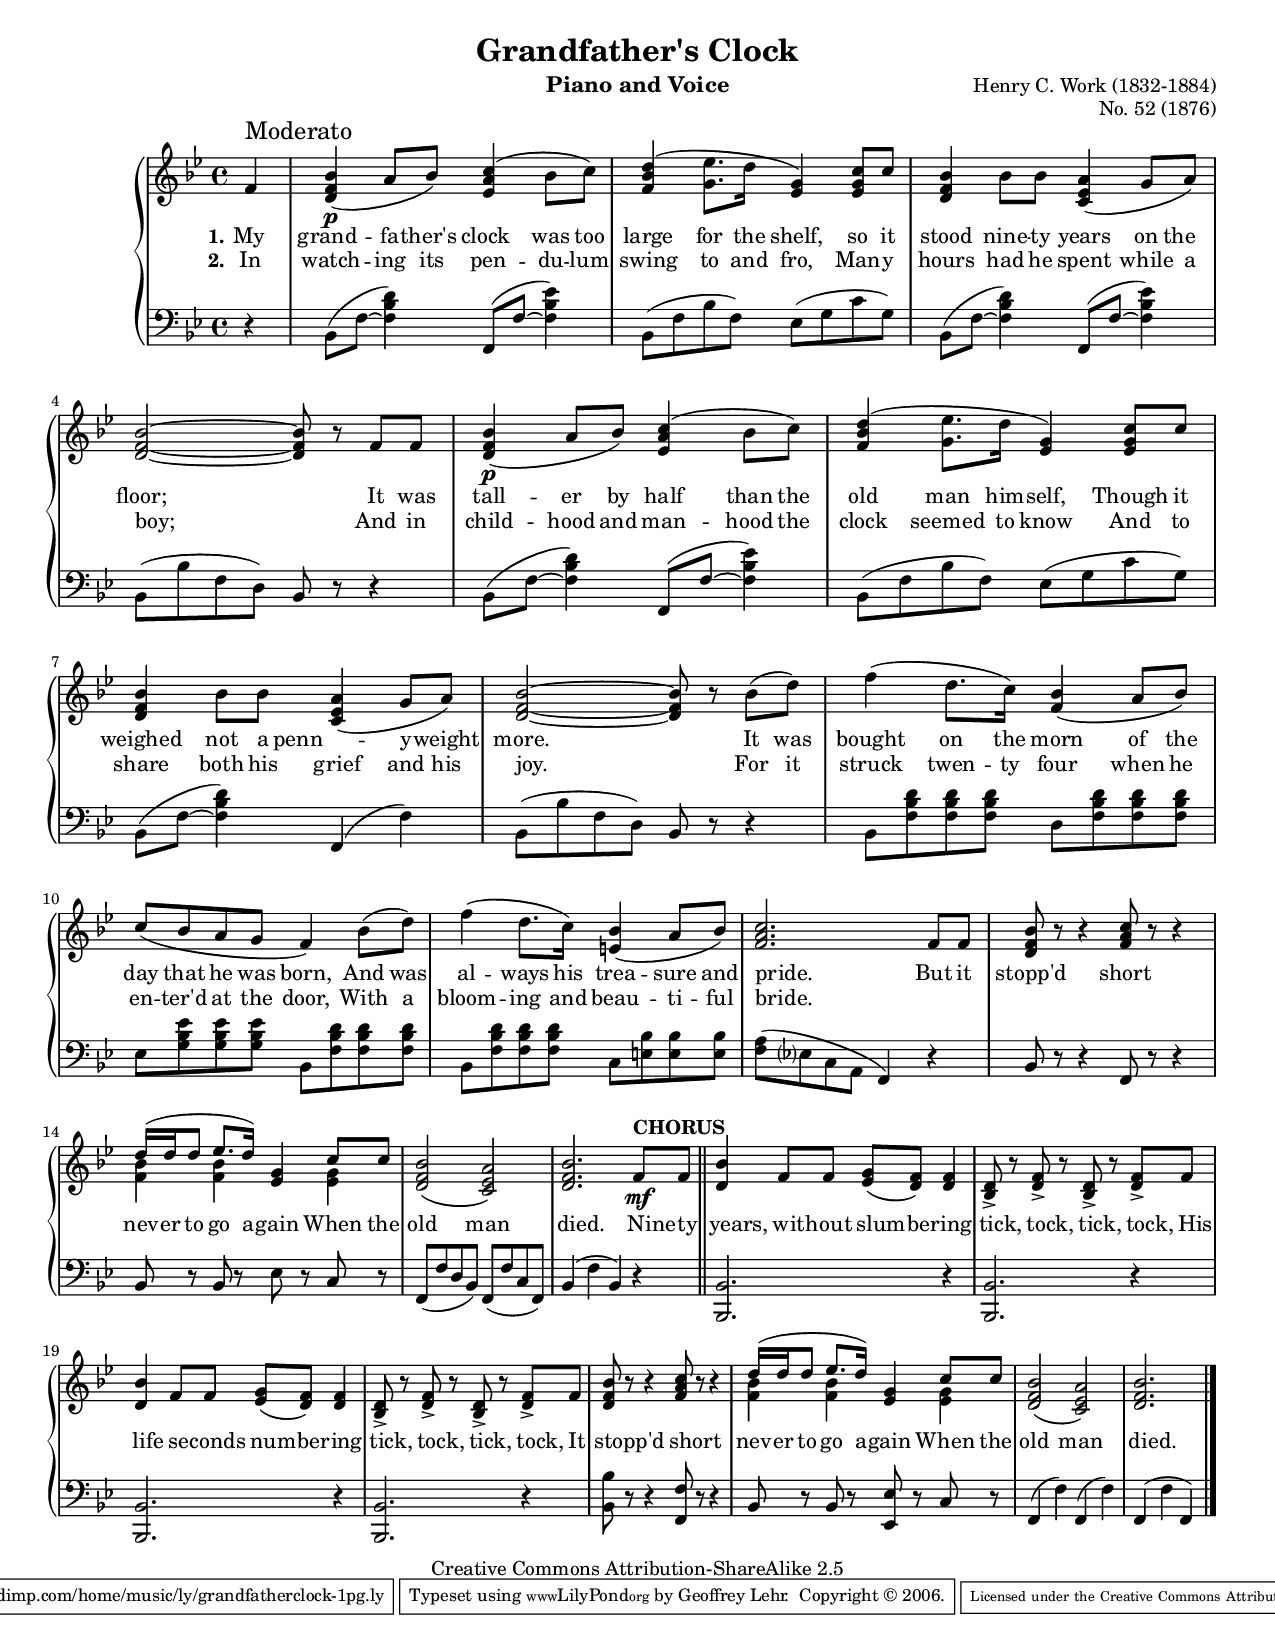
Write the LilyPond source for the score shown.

\version "2.8.0"

\header{
    title = "Grandfather's Clock"
    piece = ""
    instrument = "Piano and Voice"
    composer = "Henry C. Work (1832-1884)"
    opus = "No. 52 (1876)"
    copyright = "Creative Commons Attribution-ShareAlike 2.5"
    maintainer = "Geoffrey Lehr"
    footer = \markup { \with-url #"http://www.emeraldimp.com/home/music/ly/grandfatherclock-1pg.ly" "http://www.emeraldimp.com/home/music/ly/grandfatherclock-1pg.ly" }
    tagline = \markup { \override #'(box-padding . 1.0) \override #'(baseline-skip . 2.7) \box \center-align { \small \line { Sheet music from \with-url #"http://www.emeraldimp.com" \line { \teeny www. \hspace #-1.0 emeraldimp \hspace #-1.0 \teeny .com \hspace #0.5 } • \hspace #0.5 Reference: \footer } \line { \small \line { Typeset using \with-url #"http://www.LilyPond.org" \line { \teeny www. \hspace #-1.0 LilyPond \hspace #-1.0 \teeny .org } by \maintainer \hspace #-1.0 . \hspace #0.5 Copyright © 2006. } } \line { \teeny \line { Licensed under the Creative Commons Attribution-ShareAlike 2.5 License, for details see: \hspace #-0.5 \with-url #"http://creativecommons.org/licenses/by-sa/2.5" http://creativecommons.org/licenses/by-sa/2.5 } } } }
}

\paper { 
  #(set-paper-size "letter") 
  head-separation = -0.1\cm
  between-system-space = 0.001\cm
  between-system-padding = 0.3\cm
}

     upper = \relative c' {
       \clef treble
       \key bes \major
       \time 4/4
       \once \override TextScript #'padding = #2 
       \partial 4 f^\markup { \huge {Moderato} } |
       <<d4\p f bes(>> a8 bes) <<c4( a ees>> bes'8 c) |
       <<d4( bes f>> <<g8. ees'>> d16 <<g,4) ees>> <<ees8 g c>> c |
       <<bes4 f d>> bes'8 bes <<a4( ees c>> g'8 a) |
       <<bes2~ f~ d~>> <<bes'8 f d>> r8 f f |
       <<d4(\p f bes>> a8 bes) <<c4( a ees>> bes'8 c) |
       <<d4( bes f>> <<g8. ees'>> d16 <<g,4) ees>> <<ees8 g c>> c |
       <<bes4 f d>> bes'8 bes <<a4( ees c>> g'8 a) |
       <<bes2~ f~ d~>> <<bes'8 f d>> r8 bes'( d) |

       f4( d8. c16) <<f,4 bes(>> a8 bes) |
       c( bes a g f4) bes8( d) |
       f4( d8. c16) <<bes4( e,>> a8 bes) |
       <<f2. a c>> f,8 f |
       <<d8 f bes>> r8 r4 <<f8 a c>> r8 r4 |
       << \new Voice = "bob1" {\voiceOne d16( d d8 ees8. d16) s4 c8 c \oneVoice}
       \new Voice = "bob12" {\voiceTwo <<f,4 bes>> <<f4 bes>> \voiceOne <<g4 ees>> \voiceTwo <<g4 ees>> \oneVoice}>> |    
       <<d2 f bes(>> <<a ees c)>> |
       <<d2. f bes>> f8\mf^\markup {\bold CHORUS } f \bar"||"

       <<d4 bes'>> f8 f <<g ees(>> <<f d)>> <<d4 f>> |
       <<d8-> bes>> r8 <<d-> f>> r8 <<d8-> bes>> r8 <<d-> f>> f8
       <<d4 bes'>> f8 f <<g ees(>> <<f d)>> <<d4 f>> |
       <<d8-> bes>> r8 <<d-> f>> r8 <<d8-> bes>> r8 <<d-> f>> f8
       <<d8 f bes>> r8 r4 <<f8 a c>> r8 r4 |
       << \new Voice = "bob2" {\voiceOne d16( d d8 ees8. d16) s4 c8 c \oneVoice} \\ \new Voice = "bob22" {\voiceTwo <<f,4 bes>> <<f4 bes>> \voiceOne <<g4 ees>> \voiceTwo <<g4 ees>> \oneVoice} >> |    
       <<d2 f bes(>> <<a ees c)>> |
       <<d2. f bes>> \bar "|."
       
       }
				            
     lower = \relative c {
       \clef bass
        \key bes \major
        \time 4/4
	\partial 4 r4
	bes8( f'~ <<f4 bes d)>> f,,8( f'~ <<f4 bes ees)>> |
	bes,8( f' bes f) ees( g c g) |
	bes,8( f'~ <<f4 bes d)>> f,,8( f'~ <<f4 bes ees)>> |
	bes,8( bes' f d) bes r8 r4 |
	bes8( f'~ <<f4 bes d)>> f,,8( f'~ <<f4 bes ees)>> |
	bes,8( f' bes f) ees( g c g) |
	bes,8( f'~ <<f4 bes d)>> f,,4( f'4) |
	bes,8( bes' f d) bes r8 r4 |

	bes8 <<f'8 bes d>> <<f,8 bes d>> <<f,8 bes d>> d,8 <<f8 bes d>> <<f,8 bes d>> <<f,8 bes d>>
	ees,8 <<g8 bes ees>> <<g,8 bes ees>> <<g,8 bes ees>> bes,8 <<f'8 bes d>> <<f,8 bes d>> <<f,8 bes d>> |
	bes,8 <<f'8 bes d>> <<f,8 bes d>> <<f,8 bes d>> c,8 <<e8 bes'>> <<e,8 bes'>> <<e,8 bes'>> |
	<<a8 f(>> ees? c a f4) r4 |
	bes8 r8 r4 f8 r8 r4 |
	bes8 r8 bes r ees r c r |
	f,8( f' d bes) f( f' c f,) |
	bes4( f' bes,) r4 |
	<<bes2. bes,>> r4 |
	<<bes2. bes'>> r4 |
	<<bes2. bes,>> r4 |
	<<bes2. bes'>> r4 |
	<<bes8 bes'>> r8 r4 <<f8 f,>> r8 r4 |
	bes8 r8 bes r <<ees ees,>> r c' r |
	f,4( f') f,4( f') |
	f,( f' f,)
	
      }
     text = \lyricmode {
       \set ignoreMelismata = ##t
       \set stanza = "1."
       \override LyricText #'self-alignment-X = #0.15
       My grand -- fa -- ther's clock 
       \override LyricText #'self-alignment-X = #0
       was \markup \whiteout {too} large for the shelf,
       so it \markup \whiteout {stood} nine -- ty years on 
       \override LyricText #'self-alignment-X = #1.0
       the 
       \override LyricText #'self-alignment-X = #0
       floor; \skip8
       It \markup \whiteout {was} tall -- er by half than the old man him -- self,
       Though it \markup \whiteout {weighed} not a 
       \override LyricText #'self-alignment-X = #2
       penn -- 
       \override LyricText #'self-alignment-X = #0
       y -- \markup \whiteout {weight} more. \skip8

       It \markup \whiteout {was} bought on the morn
       of the day that he was born,
       And \markup \whiteout {was} al -- ways his trea -- sure and 
       \override LyricText #'self-alignment-X = #-1
       \markup \whiteout {pride.}
       \override LyricText #'self-alignment-X = #0
       But it \markup \whiteout {stopp'd} \set associatedVoice = "bob1" short 
       nev -- er to go \set associatedVoice = "bob12" 
       a -- \set associatedVoice = "bob1" gain
       When \set associatedVoice = "singer" \markup \whiteout {the} old man 
       \override LyricText #'self-alignment-X = #-0.7
       died.

       \markup \whiteout {Nine} -- \markup \whiteout {ty} \markup \whiteout {years,} with -- out slum -- ber -- \markup \whiteout {ing}
       \markup \whiteout {tick,} tock, tick, tock,
       \markup \whiteout {His} life sec -- onds num -- ber -- ing
       \markup \whiteout {tick,} tock, tick, tock,
       It \markup \whiteout {stopp'd} \set associatedVoice = "bob2" short 
       \override LyricText #'self-alignment-X = #0
       nev -- er to go \set associatedVoice = "bob22" 
       a -- \set associatedVoice = "bob2" gain
       When \set associatedVoice = "singer" \markup \whiteout {the} old man 
       \override LyricText #'self-alignment-X = #-0.7
       died.
       
     }

     verseII = \lyricmode {
       \set ignoreMelismata = ##t
       \set stanza = "2."
       In watch -- ing its pen -- du -- \markup \whiteout {lum} swing to and fro,
       Man -- y \markup \whiteout {hours} had he spent while a boy; _
       And in child -- hood and man -- hood the clock seemed to know
       And to \markup \whiteout {share} both his grief and his joy. _ 
     
       For it struck twen -- ty four when he en -- ter'd at the door,
       With a bloom -- ing and beau -- ti -- ful
       \override LyricText #'self-alignment-X = #-1
       bride.
     }

#(set-global-staff-size 17)

     \score {
       \new GrandStaff <<
         \new Staff = upper { \new Voice = "singer" \upper }
         \new Lyrics \lyricsto "singer" \text
         \new Lyrics \lyricsto "singer" \verseII
         \new Staff = lower { \clef bass \lower }
       >>
       \layout {
         \context { 
	   \GrandStaff \accepts "Lyrics" 
	 }
        \context { 
	  \Lyrics 
	  font-size = "-6"
	}
       }
       \midi { \tempo 4=120 }
     }
   
